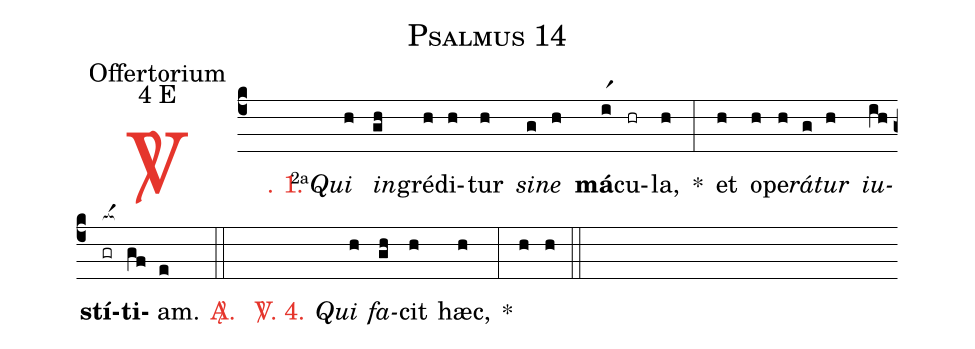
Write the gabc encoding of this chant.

name: Psalmus 14;
office-part: Offertorium;
mode: 4;
mode-differentia: E;
%%
(c4)

<c><sp>V/</sp>. 1.</c>() <v>\VSup{2a}</v><i>Qui</i>(h) <i>in</i>(gh)gré(h)di(h)tur(h) <i>si</i>(g)<i>ne</i>(h) <b>má</b>(ir1)cu(hr)la,(h) *(:) et(h) o(h)pe(h)<i>rá</i>(g)<i>tur</i>(h) <i>iu</i>(ih)<nlba><b>stí</b>(gr[ocba:1{])<b>ti</b></nlba>(gf[ocba:0}])am.(e)

<c><sp>A/</sp>.</c>(::)

<c><sp>V/</sp>. 4.</c>() <i>Qui</i>(h) <i>fa</i>(gh)cit(h) hæc,(h) *(:) (h) (h)

(::)
